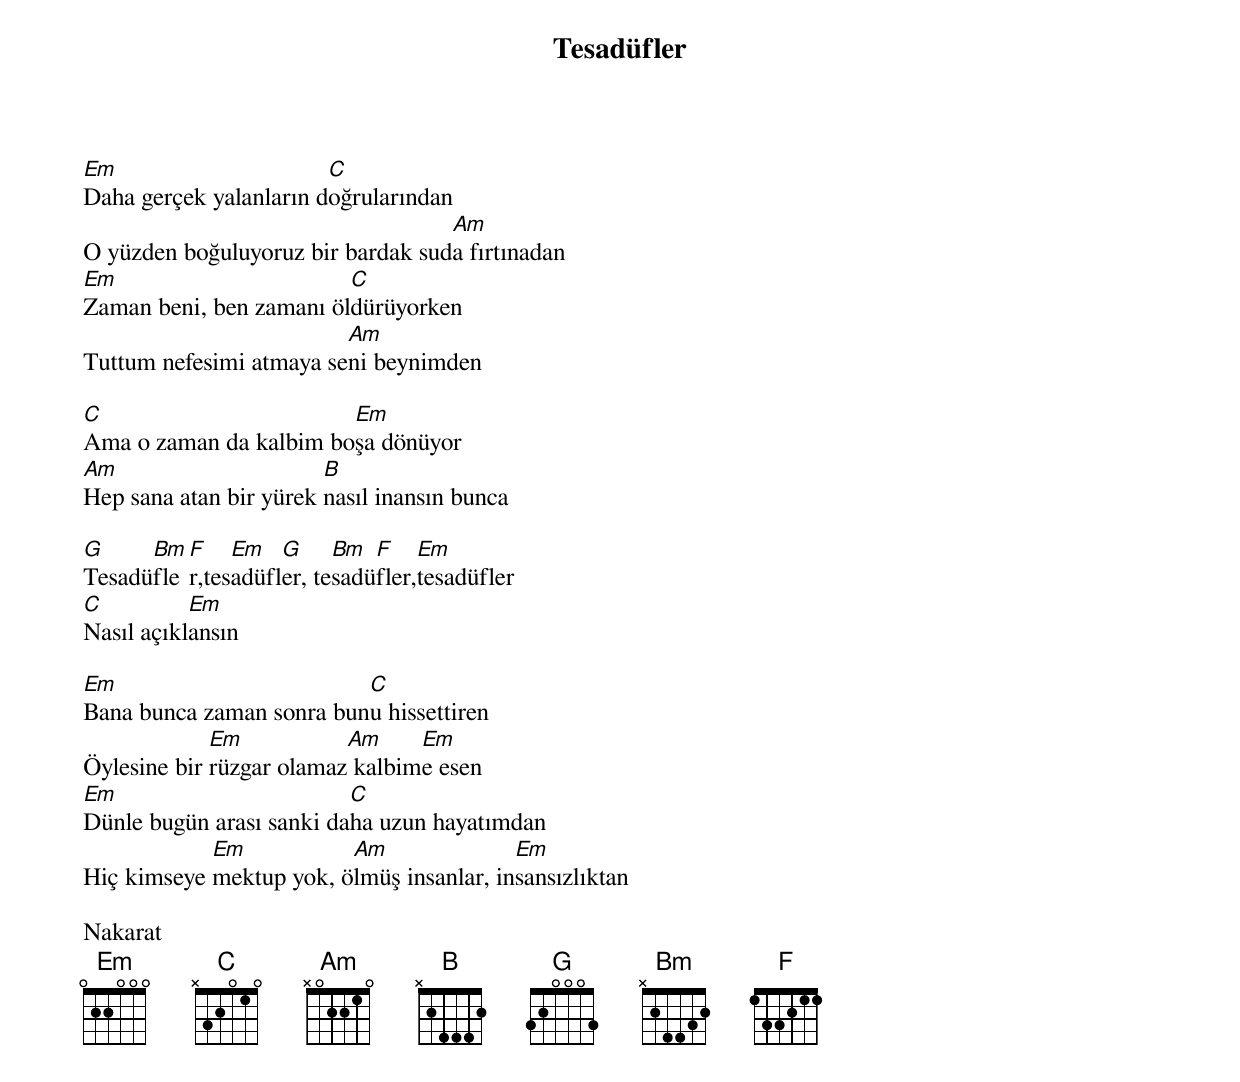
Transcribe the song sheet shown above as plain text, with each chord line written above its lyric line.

{title: Tesadüfler}
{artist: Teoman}

Em                      C
Daha gerçek yalanların doğrularından
                                   Am
O yüzden boğuluyoruz bir bardak suda fırtınadan
Em                       C
Zaman beni, ben zamanı öldürüyorken
                         Am
Tuttum nefesimi atmaya seni beynimden

C                       Em
Ama o zaman da kalbim boşa dönüyor
Am                      B
Hep sana atan bir yürek nasıl inansın bunca

G     Bm F    Em   G     Bm  F    Em
Tesadüfler,tesadüfler, tesadüfler,tesadüfler
C          Em
Nasıl açıklansın

Em                        C
Bana bunca zaman sonra bunu hissettiren
             Em           Am     Em
Öylesine bir rüzgar olamaz kalbime esen
Em                        C
Dünle bugün arası sanki daha uzun hayatımdan
            Em           Am               Em
Hiç kimseye mektup yok, ölmüş insanlar, insansızlıktan

Nakarat
